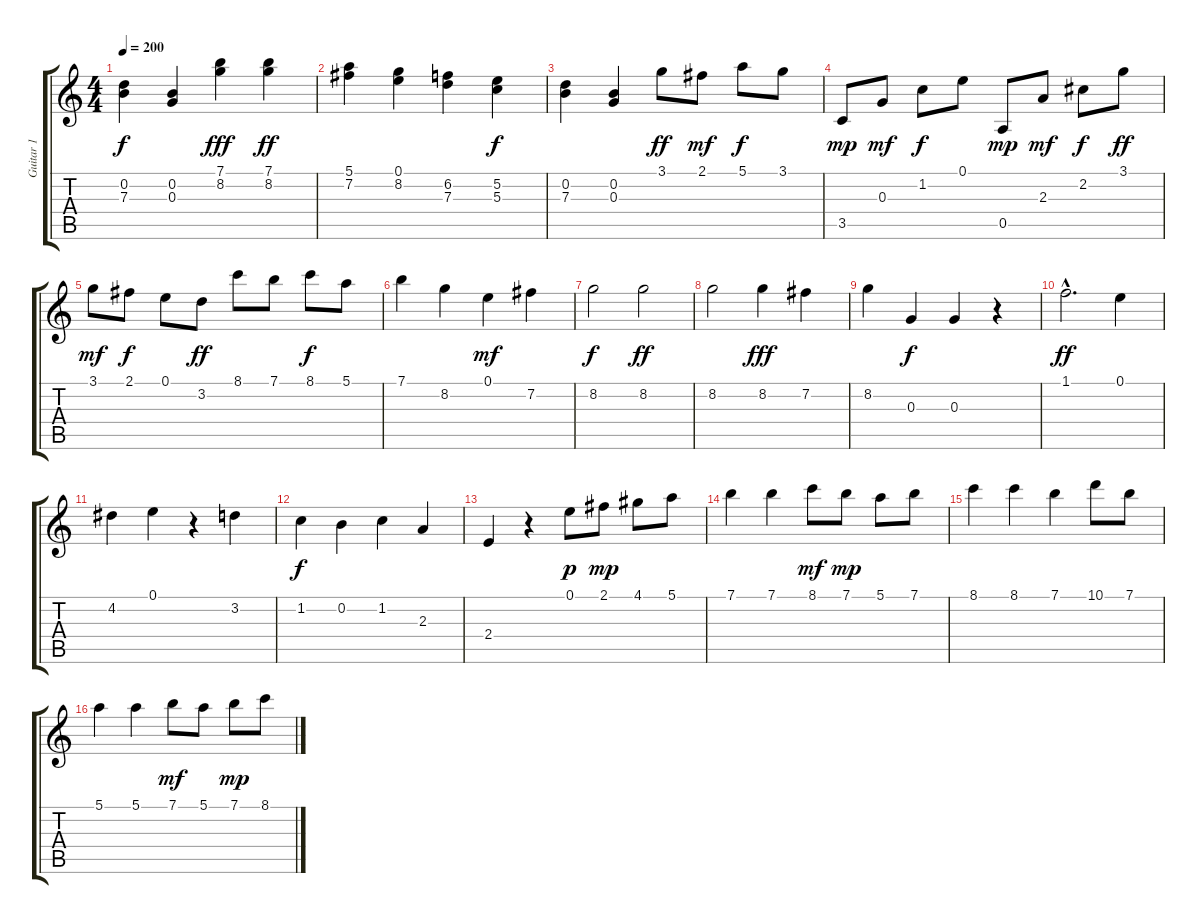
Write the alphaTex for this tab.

\track ("Guitar 1" "Guitar 1") {instrument acousticguitarnylon}
\staff {score tabs}
\tuning (E4 B3 G3 D3 A2 E2) {hide}
\ts (4 4)
\tempo 200
\clef g2
\ks c
(0.2 7.3).4{dy f} (0.2 0.3).4 (7.1 8.2).4{dy fff} (7.1 8.2).4{dy ff} |
(5.1 7.2).4 (0.1 8.2).4 (6.2 7.3).4 (5.2 5.3).4{dy f} |
(0.2 7.3).4 (0.2 0.3).4 3.1.8{dy ff} 2.1.8{dy mf} 5.1.8{dy f} 3.1.8 |
3.5.8{dy mp} 0.3.8{dy mf} 1.2.8{dy f} 0.1.8 0.5.8{dy mp} 2.3.8{dy mf} 2.2.8{dy f} 3.1.8{dy ff} |
3.1.8{dy mf} 2.1.8{dy f} 0.1.8 3.2.8{dy ff} 8.1.8 7.1.8 8.1.8{dy f} 5.1.8 |
7.1.4 8.2.4 0.1.4{dy mf} 7.2.4 |
8.2.2{dy f} 8.2.2{dy ff} |
8.2.2 8.2.4{dy fff} 7.2.4 |
8.2.4 0.3.4{dy f} 0.3.4 r.4 |
1.1{hac}.2{d dy ff} 0.1.4 |
4.2.4 0.1.4 r.4 3.2.4 |
1.2.4{dy f} 0.2.4 1.2.4 2.3.4 |
2.4.4 r.4 0.1.8{dy p} 2.1.8{dy mp} 4.1.8 5.1.8 |
7.1.4 7.1.4 8.1.8{dy mf} 7.1.8{dy mp} 5.1.8 7.1.8 |
8.1.4 8.1.4 7.1.4 10.1.8 7.1.8 |
5.1.4 5.1.4 7.1.8{dy mf} 5.1.8 7.1.8{dy mp} 8.1.8
